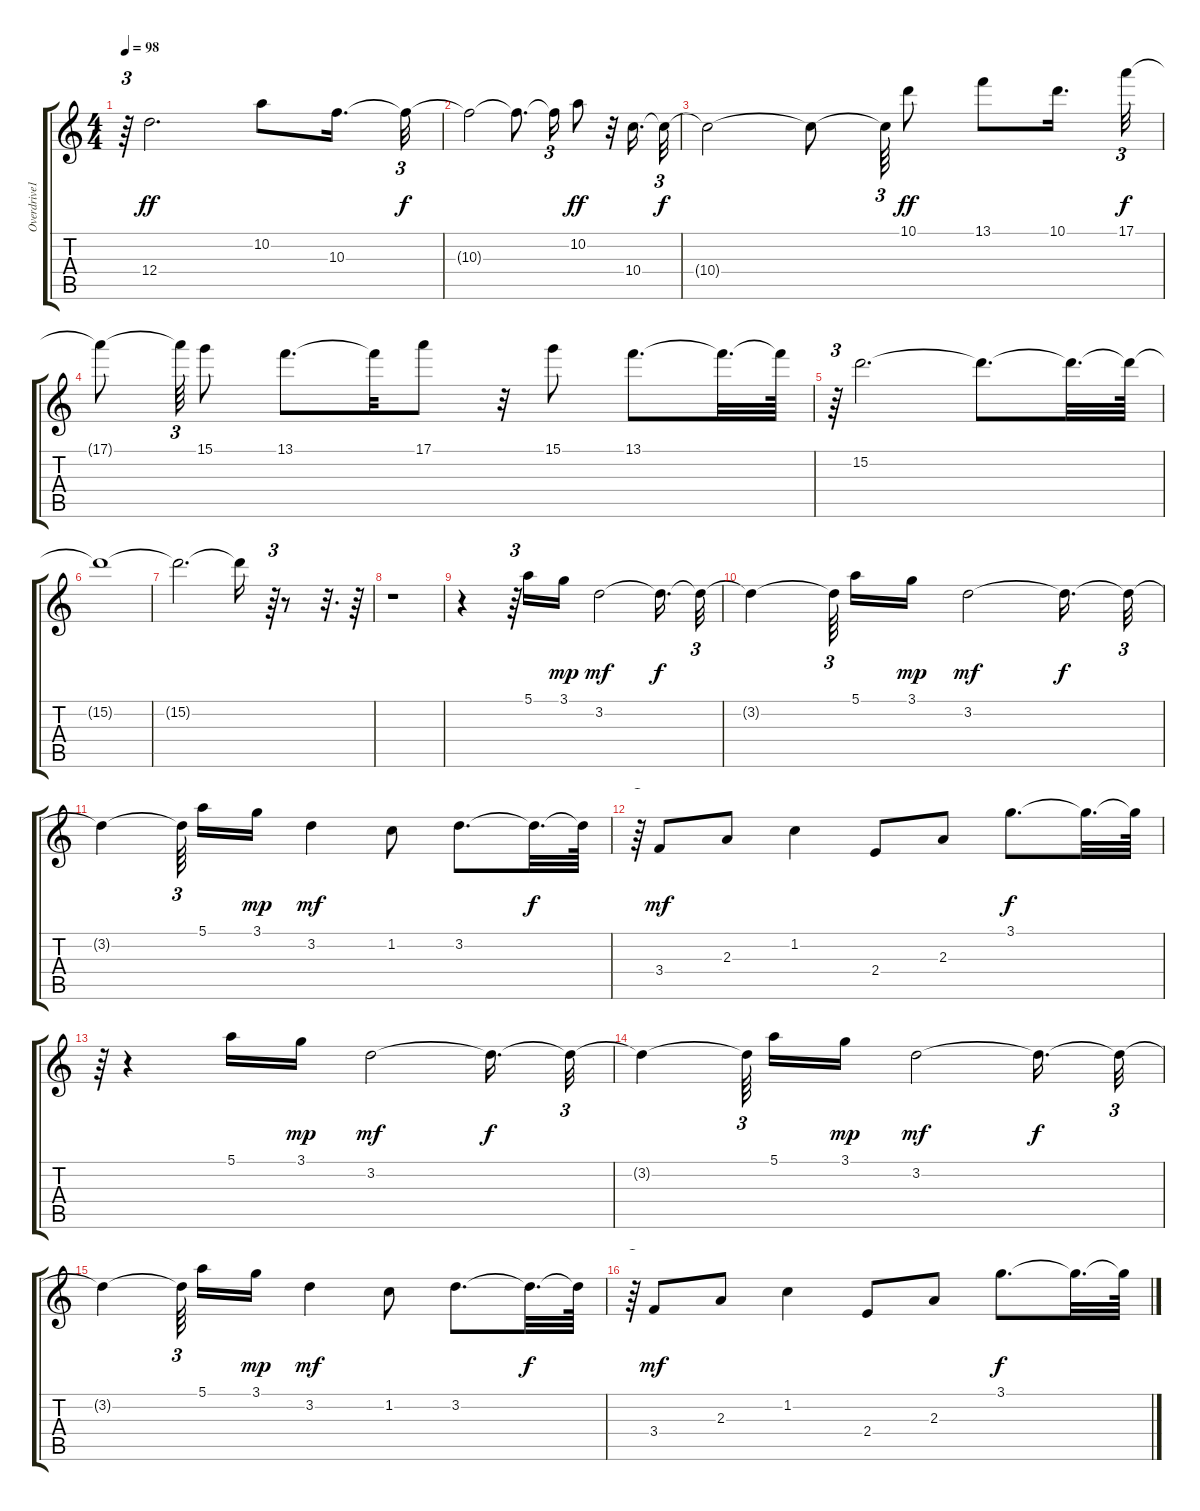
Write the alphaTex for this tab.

\track ("Overdrive1" "Overdrive1") {instrument overdrivenguitar}
\staff {score tabs}
\tuning (E4 B3 G3 D3 A2 E2) {hide}
\ts (4 4)
\tempo 98
\clef g2
\ks c
r.64{tu (3 2) dy f} 12.4.2{d dy ff} 10.2.8 10.3.16{d} 10.3{t}.32{tu (3 2) dy f} |
10.3{t}.2 10.3{t}.8{d} 10.3{t}.16{tu (3 2)} 10.2.8{dy ff} r.32 10.4.16{d} 10.4{t}.32{tu (3 2) dy f} |
10.4{t}.2 10.4{t}.8 10.4{t}.64{tu (3 2)} 10.1.8{dy ff} 13.1.8 10.1.16{d} 17.1.32{tu (3 2) dy f} |
17.1{t}.8 17.1{t}.64{tu (3 2)} 15.1.8 13.1.8{d} 13.1{t}.32 17.1.8 r.32 15.1.8 13.1.8{d} 13.1{t}.32{d} 13.1{t}.64 |
r.64{tu (3 2)} 15.2.2{d} 15.2{t}.8{d} 15.2{t}.32{d} 15.2{t}.64 |
15.2{t}.1 |
15.2{t}.2{d} 15.2{t}.16 r.64{tu (3 2)} r.8 r.32{d} r.64 |
r.1 |
r.4 r.64{tu (3 2)} 5.1.16{volume 14} 3.1.16{dy mp} 3.2.2{dy mf} 3.2{t}.16{d dy f} 3.2{t}.32{tu (3 2)} |
3.2{t}.4 3.2{t}.64{tu (3 2) beam splitsecondary} 5.1.16 3.1.16{dy mp} 3.2.2{dy mf} 3.2{t}.16{d dy f} 3.2{t}.32{tu (3 2)} |
3.2{t}.4 3.2{t}.64{tu (3 2) beam splitsecondary} 5.1.16 3.1.16{dy mp} 3.2.4{dy mf} 1.2.8 3.2.8{d} 3.2{t}.32{d dy f} 3.2{t}.64 |
r.64{tu (3 2)} 3.4.8{dy mf} 2.3.8 1.2.4 2.4.8 2.3.8 3.1.8{d dy f} 3.1{t}.32{d} 3.1{t}.64 |
r.64{tu (3 2)} r.4 5.1.16 3.1.16{dy mp} 3.2.2{dy mf} 3.2{t}.16{d dy f} 3.2{t}.32{tu (3 2)} |
3.2{t}.4 3.2{t}.64{tu (3 2) beam splitsecondary} 5.1.16 3.1.16{dy mp} 3.2.2{dy mf} 3.2{t}.16{d dy f} 3.2{t}.32{tu (3 2)} |
3.2{t}.4 3.2{t}.64{tu (3 2) beam splitsecondary} 5.1.16 3.1.16{dy mp} 3.2.4{dy mf} 1.2.8 3.2.8{d} 3.2{t}.32{d dy f} 3.2{t}.64 |
r.64{tu (3 2)} 3.4.8{dy mf} 2.3.8 1.2.4 2.4.8 2.3.8 3.1.8{d dy f} 3.1{t}.32{d} 3.1{t}.64
